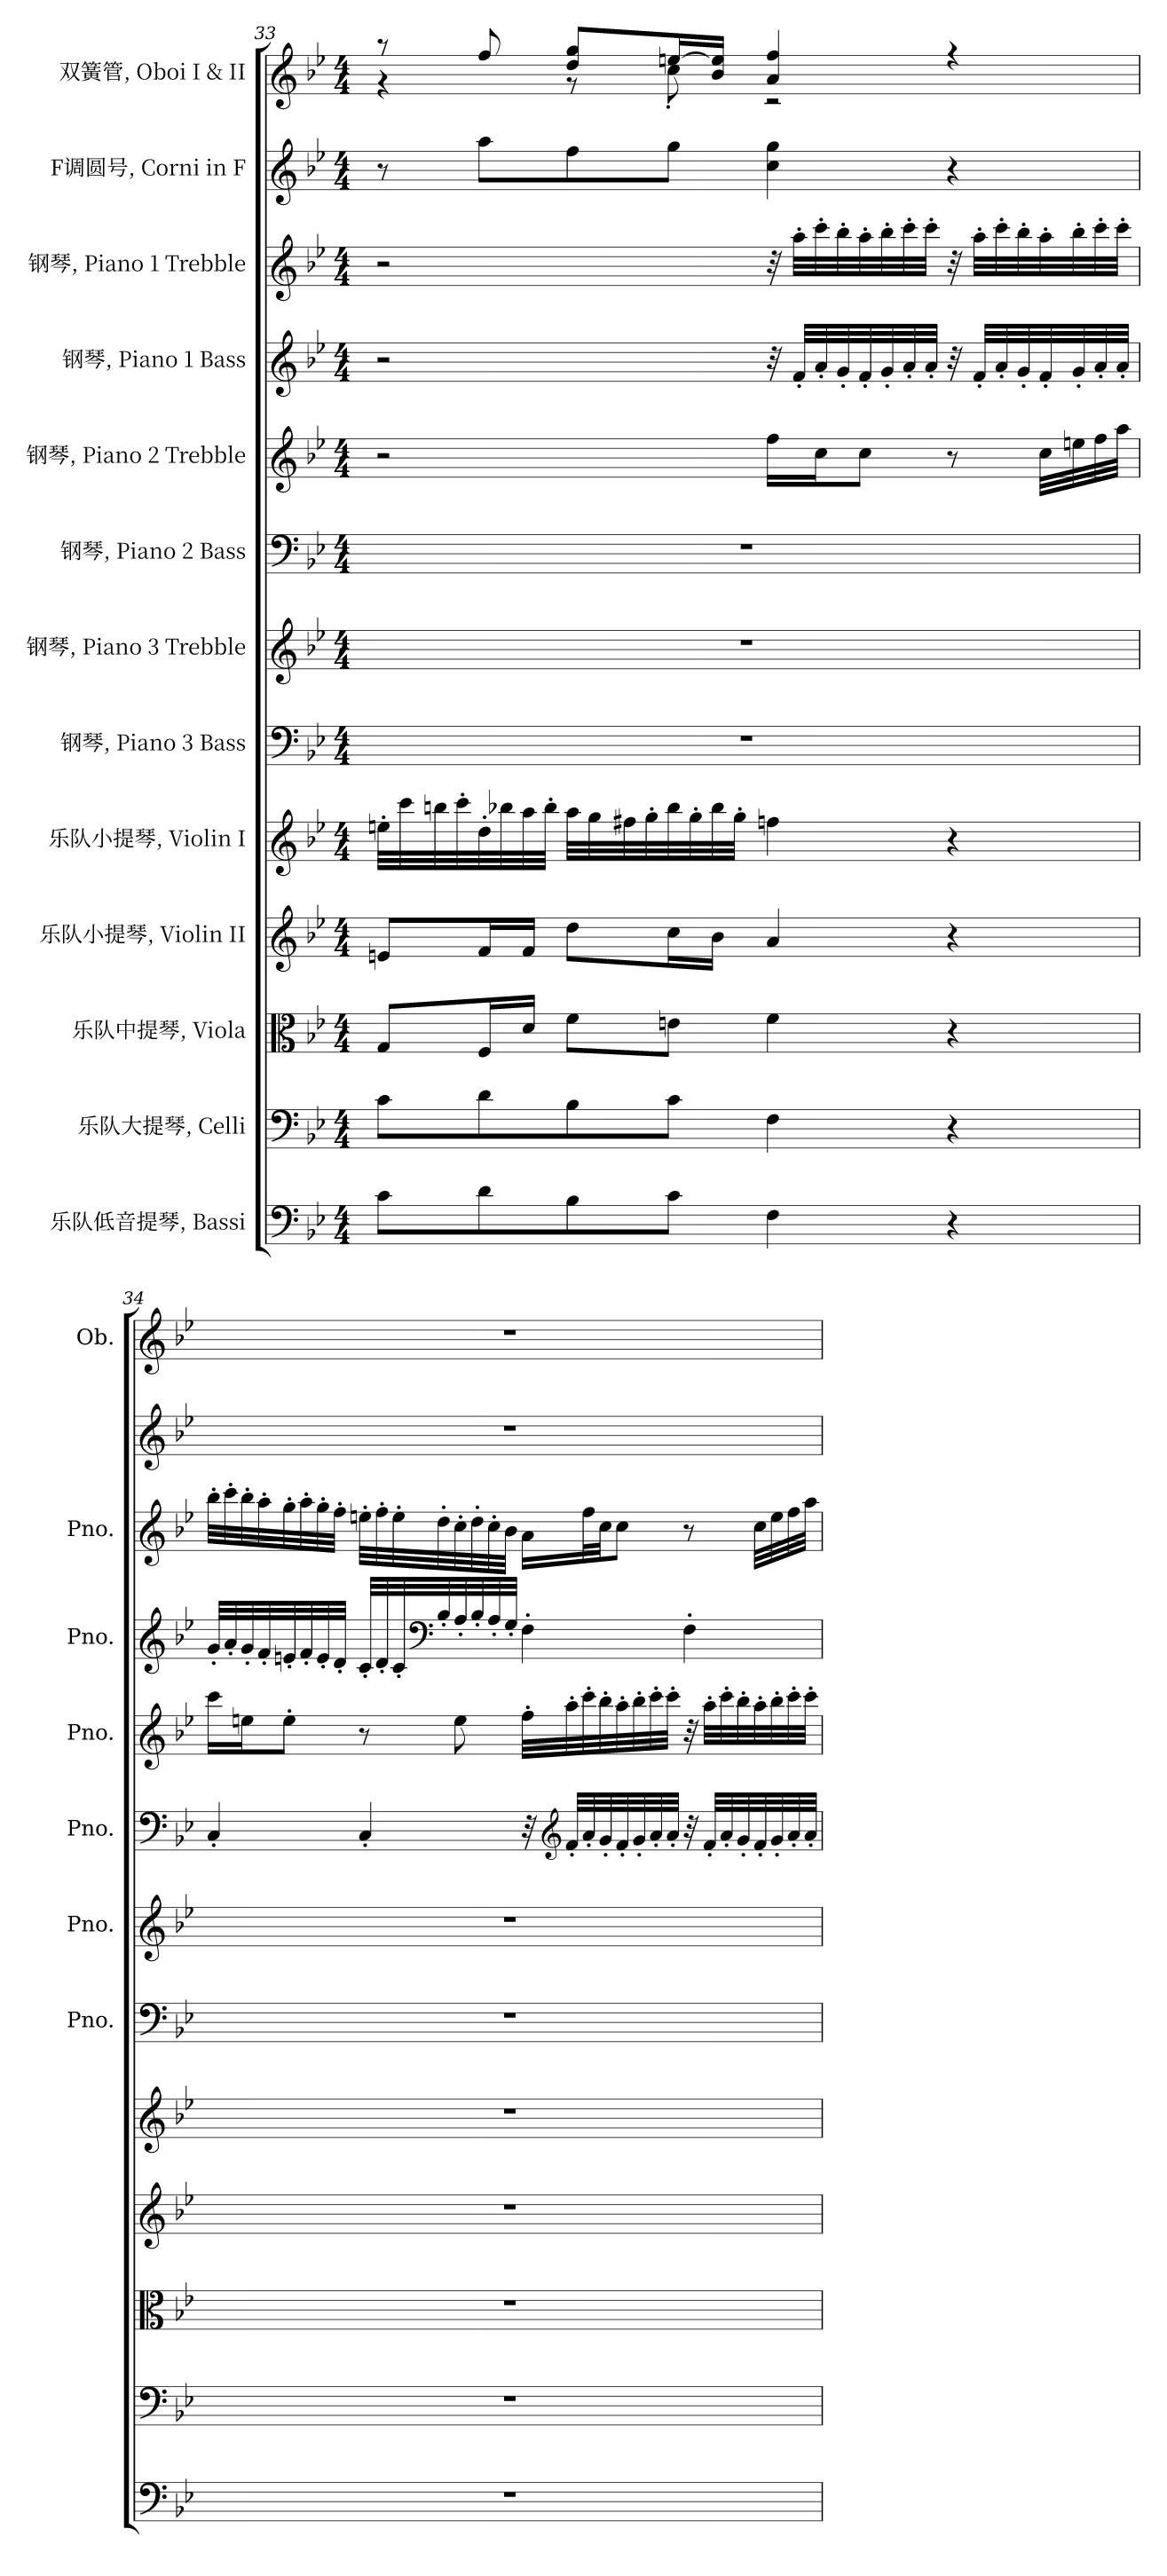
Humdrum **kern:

**kern	**kern	**kern	**kern	**kern	**kern	**kern	**kern	**kern	**kern	**kern	**kern	**kern
*part13	*part12	*part11	*part10	*part9	*part8	*part7	*part6	*part5	*part4	*part3	*part2	*part1
*staff13	*staff12	*staff11	*staff10	*staff9	*staff8	*staff7	*staff6	*staff5	*staff4	*staff3	*staff2	*staff1
*I"乐队低音提琴, Bassi	*I"乐队大提琴, Celli	*I"乐队中提琴, Viola	*I"乐队小提琴, Violin II	*I"乐队小提琴, Violin I	*I"钢琴, Piano 3 Bass	*I"钢琴, Piano 3 Trebble	*I"钢琴, Piano 2 Bass	*I"钢琴, Piano 2 Trebble	*I"钢琴, Piano 1 Bass	*I"钢琴, Piano 1 Trebble	*I"F调圆号, Corni in F	*I"双簧管, Oboi I &amp; II
*	*	*	*	*	*I'Pno.	*I'Pno.	*I'Pno.	*I'Pno.	*I'Pno.	*I'Pno.	*	*I'Ob.
!!LO:PB:g=z
*clefF4	*clefF4	*clefC3	*clefG2	*clefG2	*clefF4	*clefG2	*clefF4	*clefG2	*clefG2	*clefG2	*clefG2	*clefG2
*ITrd7c12	*	*	*	*	*	*	*	*	*	*	*ITrd4c7	*
*k[b-e-]	*k[b-e-]	*k[b-e-]	*k[b-e-]	*k[b-e-]	*k[b-e-]	*k[b-e-]	*k[b-e-]	*k[b-e-]	*k[b-e-]	*k[b-e-]	*k[b-e-a-]	*k[b-e-]
*M4/4	*M4/4	*M4/4	*M4/4	*M4/4	*M4/4	*M4/4	*M4/4	*M4/4	*M4/4	*M4/4	*M4/4	*M4/4
=33	=33	=33	=33	=33	=33	=33	=33	=33	=33	=33	=33	=33
*	*	*	*	*	*	*	*	*	*	*	*	*^
8C\L	8c\L	8G/L	8en/L	32een'\LLL	1r	1r	1r	2r	2r	2r	8r	8r	4r
.	.	.	.	32ccc\	.	.	.	.	.	.	.	.	.
.	.	.	.	32bbn\	.	.	.	.	.	.	.	.	.
.	.	.	.	32ccc'\	.	.	.	.	.	.	.	.	.
8D\	8d\	16F/L	16f/L	32dd'\	.	.	.	.	.	.	8dd\L	8ff/	.
.	.	.	.	32bb-X\	.	.	.	.	.	.	.	.	.
.	.	16d/JJ	16f/JJ	32aa\	.	.	.	.	.	.	.	.	.
.	.	.	.	32bb-'\JJJ	.	.	.	.	.	.	.	.	.
8BB-\	8B-\	8f\L	8dd\L	32aa\LLL	.	.	.	.	.	.	8b-\	8dd/ 8gg/L	8r
.	.	.	.	32gg\	.	.	.	.	.	.	.	.	.
.	.	.	.	32ff#X\	.	.	.	.	.	.	.	.	.
.	.	.	.	32gg'\	.	.	.	.	.	.	.	.	.
8C\J	8c\J	8en\J	16cc\L	32bb-\	.	.	.	.	.	.	8cc\J	[16een/L	8cc'\
.	.	.	.	32gg'\	.	.	.	.	.	.	.	.	.
.	.	.	16b-\JJ	32bb-\	.	.	.	.	.	.	.	16b-/ 16ee/]JJ	.
.	.	.	.	32gg'\JJJ	.	.	.	.	.	.	.	.	.
4FF\	4F\	4f\	4a/	4ffn\	.	.	.	16ff\LL	32r	32r	4f\ 4cc\	4a/ 4ff/	2r
.	.	.	.	.	.	.	.	.	32f'/LLL	32aa'\LLL	.	.	.
.	.	.	.	.	.	.	.	16cc\J	32a'/	32ccc'\	.	.	.
.	.	.	.	.	.	.	.	.	32g'/	32bb-'\	.	.	.
.	.	.	.	.	.	.	.	8cc\J	32f'/	32aa'\	.	.	.
.	.	.	.	.	.	.	.	.	32g'/	32bb-'\	.	.	.
.	.	.	.	.	.	.	.	.	32a'/	32ccc'\	.	.	.
.	.	.	.	.	.	.	.	.	32a'/JJJ	32ccc'\JJJ	.	.	.
4r	4r	4r	4r	4r	.	.	.	8r	32r	32r	4r	4r	.
.	.	.	.	.	.	.	.	.	32f'/LLL	32aa'\LLL	.	.	.
.	.	.	.	.	.	.	.	.	32a'/	32ccc'\	.	.	.
.	.	.	.	.	.	.	.	.	32g'/	32bb-'\	.	.	.
.	.	.	.	.	.	.	.	32cc\LLL	32f'/	32aa'\	.	.	.
.	.	.	.	.	.	.	.	32een\	32g'/	32bb-'\	.	.	.
.	.	.	.	.	.	.	.	32ff\	32a'/	32ccc'\	.	.	.
.	.	.	.	.	.	.	.	32aa\JJJ	32a'/JJJ	32ccc'\JJJ	.	.	.
*	*	*	*	*	*	*	*	*	*	*	*	*v	*v
!!LO:PB:g=z
=34	=34	=34	=34	=34	=34	=34	=34	=34	=34	=34	=34	=34
1r	1r	1r	1r	1r	1r	1r	4C'/	16ccc\LL	32g'/LLL	32bb-'\LLL	1r	1r
.	.	.	.	.	.	.	.	.	32a'/	32ccc'\	.	.
.	.	.	.	.	.	.	.	16een\J	32g'/	32bb-'\	.	.
.	.	.	.	.	.	.	.	.	32f'/	32aa'\	.	.
.	.	.	.	.	.	.	.	8ee'\J	32en'/	32gg'\	.	.
.	.	.	.	.	.	.	.	.	32f'/	32aa'\	.	.
.	.	.	.	.	.	.	.	.	32e'/	32gg'\	.	.
.	.	.	.	.	.	.	.	.	32d'/JJJ	32ff'\JJJ	.	.
.	.	.	.	.	.	.	4C'/	8r	32c'/LLL	32een'\LLL	.	.
.	.	.	.	.	.	.	.	.	32d'/	32ff'\	.	.
.	.	.	.	.	.	.	.	.	32c'/	32ee'\	.	.
*	*	*	*	*	*	*	*	*	*clefF4	*	*	*
.	.	.	.	.	.	.	.	.	32B-'/	32dd'\	.	.
.	.	.	.	.	.	.	.	8ee\	32A'/	32cc'\	.	.
.	.	.	.	.	.	.	.	.	32B-'/	32dd'\	.	.
.	.	.	.	.	.	.	.	.	32A'/	32cc'\	.	.
.	.	.	.	.	.	.	.	.	32G'/JJJ	32b-\JJJ	.	.
.	.	.	.	.	.	.	32r	32ff'\LLL	4F'\	16a\LL	.	.
*	*	*	*	*	*	*	*clefG2	*	*	*	*	*
.	.	.	.	.	.	.	32f'/LLL	32aa'\	.	.	.	.
.	.	.	.	.	.	.	32a'/	32ccc'\	.	32ff\L	.	.
.	.	.	.	.	.	.	32g'/	32bb-'\	.	32cc\JJ	.	.
.	.	.	.	.	.	.	32f'/	32aa'\	.	8cc\J	.	.
.	.	.	.	.	.	.	32g'/	32bb-'\	.	.	.	.
.	.	.	.	.	.	.	32a'/	32ccc'\	.	.	.	.
.	.	.	.	.	.	.	32a'/JJJ	32ccc'\JJJ	.	.	.	.
.	.	.	.	.	.	.	32r	32r	4F'\	8r	.	.
.	.	.	.	.	.	.	32f'/LLL	32aa'\LLL	.	.	.	.
.	.	.	.	.	.	.	32a'/	32ccc'\	.	.	.	.
.	.	.	.	.	.	.	32g'/	32bb-'\	.	.	.	.
.	.	.	.	.	.	.	32f'/	32aa'\	.	32cc\LLL	.	.
.	.	.	.	.	.	.	32g'/	32bb-'\	.	32ee\	.	.
.	.	.	.	.	.	.	32a'/	32ccc'\	.	32ff\	.	.
.	.	.	.	.	.	.	32a'/JJJ	32ccc'\JJJ	.	32aa\JJJ	.	.
=	=	=	=	=	=	=	=	=	=	=	=	=
*-	*-	*-	*-	*-	*-	*-	*-	*-	*-	*-	*-	*-
